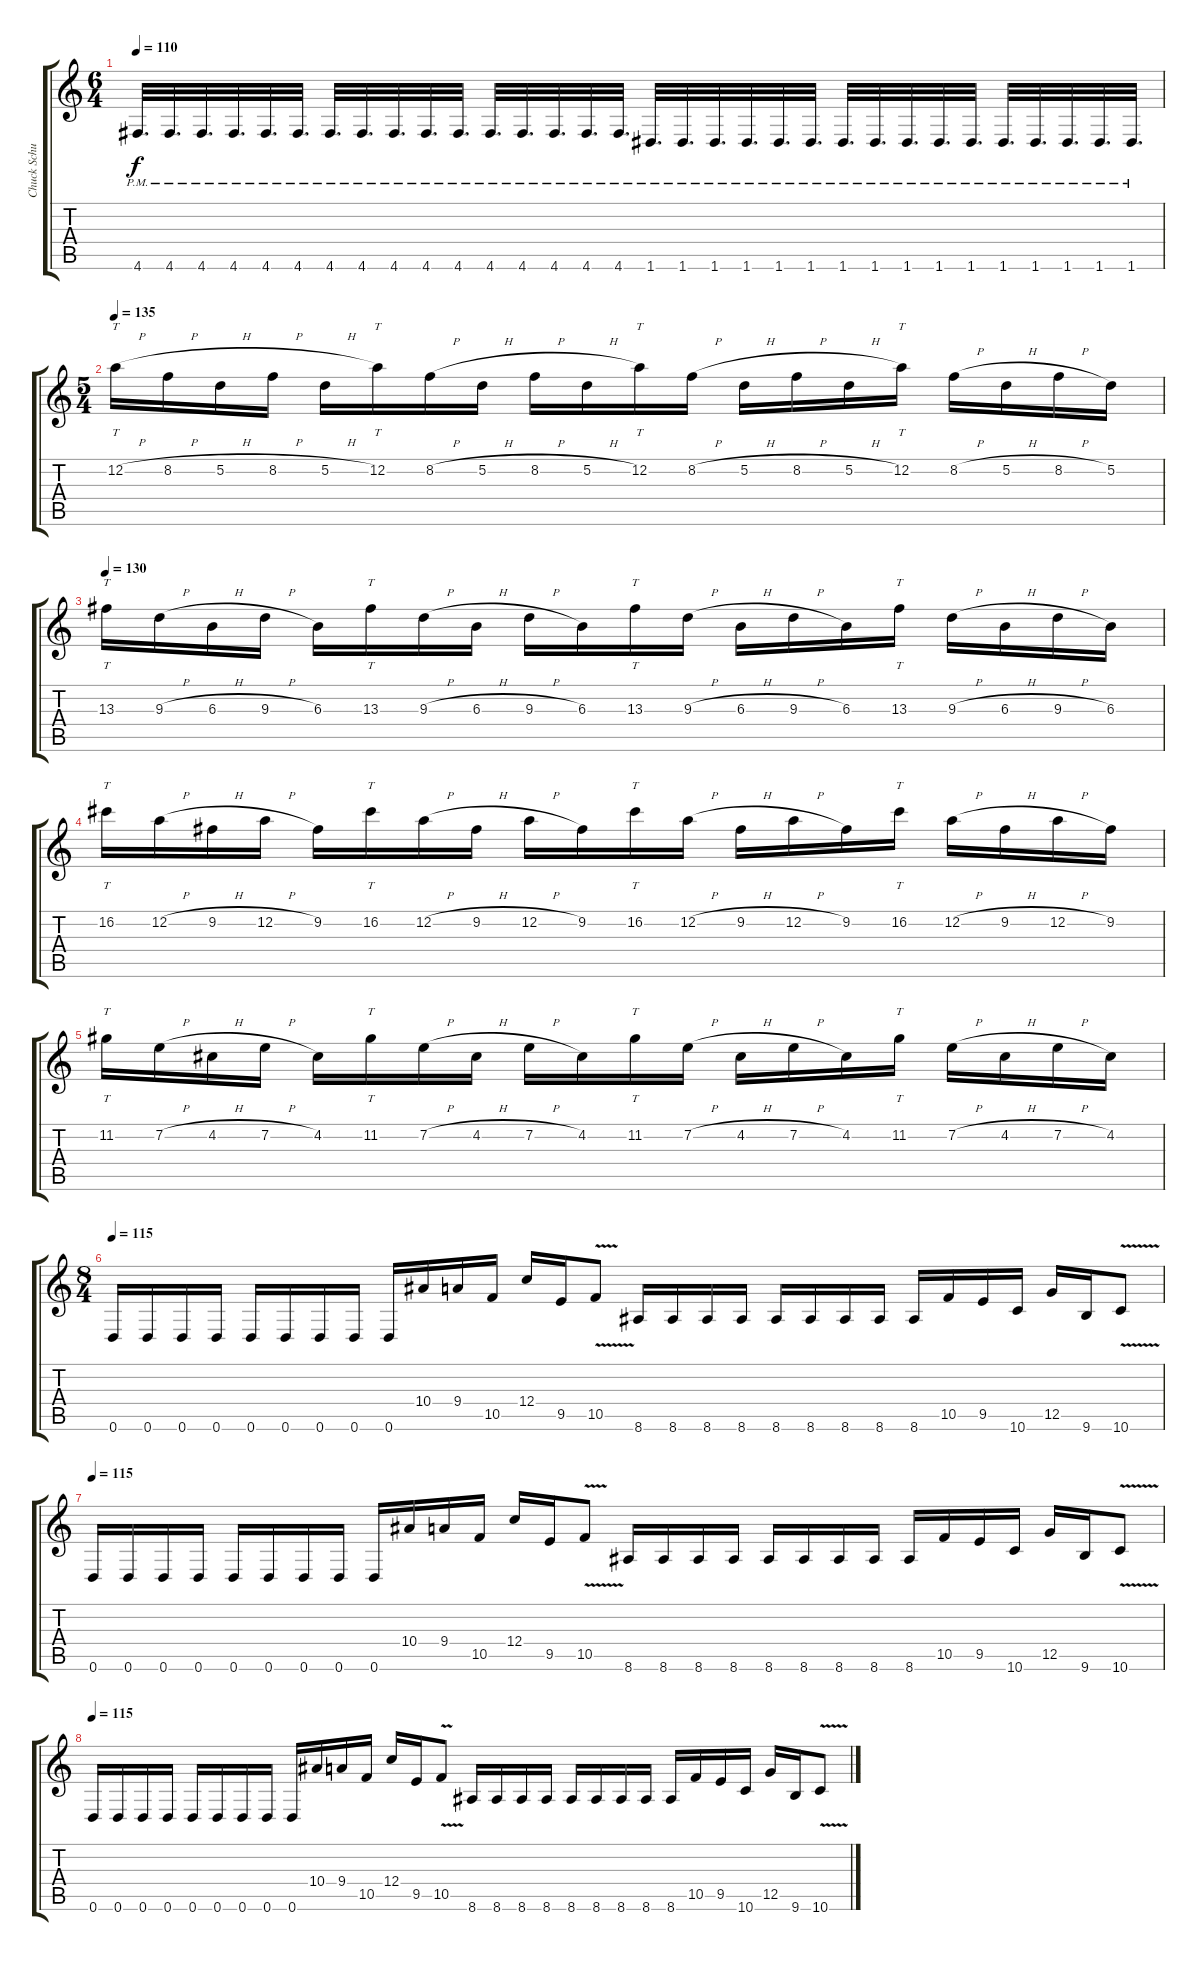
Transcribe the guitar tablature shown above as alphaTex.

\track ("Chuck Schuldiner" "Chuck Schu") {instrument distortionguitar}
\staff {score tabs}
\tuning (D4 A3 F3 C3 G2 D2) {hide}
\ts (6 4)
\tempo 110
\clef g2
\ks c
4.6{pm}.32{d dy f} 4.6{pm}.32{d} 4.6{pm}.32{d} 4.6{pm}.32{d} 4.6{pm}.32{d} 4.6{pm}.32{d} 4.6{pm}.32{d} 4.6{pm}.32{d} 4.6{pm}.32{d} 4.6{pm}.32{d} 4.6{pm}.32{d} 4.6{pm}.32{d} 4.6{pm}.32{d} 4.6{pm}.32{d} 4.6{pm}.32{d} 4.6{pm}.32{d} 1.6{pm}.32{d} 1.6{pm}.32{d} 1.6{pm}.32{d} 1.6{pm}.32{d} 1.6{pm}.32{d} 1.6{pm}.32{d} 1.6{pm}.32{d} 1.6{pm}.32{d} 1.6{pm}.32{d} 1.6{pm}.32{d} 1.6{pm}.32{d} 1.6{pm}.32{d} 1.6{pm}.32{d} 1.6{pm}.32{d} 1.6{pm}.32{d} 1.6{pm}.32{d} |
\ts (5 4)
\tempo 130
\tempo 135
12.2{h}.16{tt} 8.2{h}.16 5.2{h}.16 8.2{h}.16 5.2{h}.16 12.2.16{tt} 8.2{h}.16 5.2{h}.16 8.2{h}.16 5.2{h}.16 12.2.16{tt} 8.2{h}.16 5.2{h}.16 8.2{h}.16 5.2{h}.16 12.2.16{tt} 8.2{h}.16 5.2{h}.16 8.2{h}.16 5.2.16 |
\tempo 130
13.3.16{tt} 9.3{h}.16 6.3{h}.16 9.3{h}.16 6.3.16 13.3.16{tt} 9.3{h}.16 6.3{h}.16 9.3{h}.16 6.3.16 13.3.16{tt} 9.3{h}.16 6.3{h}.16 9.3{h}.16 6.3.16 13.3.16{tt} 9.3{h}.16 6.3{h}.16 9.3{h}.16 6.3.16 |
16.2.16{tt} 12.2{h}.16 9.2{h}.16 12.2{h}.16 9.2.16 16.2.16{tt} 12.2{h}.16 9.2{h}.16 12.2{h}.16 9.2.16 16.2.16{tt} 12.2{h}.16 9.2{h}.16 12.2{h}.16 9.2.16 16.2.16{tt} 12.2{h}.16 9.2{h}.16 12.2{h}.16 9.2.16 |
11.2.16{tt} 7.2{h}.16 4.2{h}.16 7.2{h}.16 4.2.16 11.2.16{tt} 7.2{h}.16 4.2{h}.16 7.2{h}.16 4.2.16 11.2.16{tt} 7.2{h}.16 4.2{h}.16 7.2{h}.16 4.2.16 11.2.16{tt} 7.2{h}.16 4.2{h}.16 7.2{h}.16 4.2.16 |
\ts (8 4)
\tempo 115
0.6.16 0.6.16 0.6.16 0.6.16 0.6.16 0.6.16 0.6.16 0.6.16 0.6.16 10.4.16 9.4.16 10.5.16 12.4.16 9.5.16 10.5{v}.8 8.6.16 8.6.16 8.6.16 8.6.16 8.6.16 8.6.16 8.6.16 8.6.16 8.6.16 10.5.16 9.5.16 10.6.16 12.5.16 9.6.16 10.6{v}.8 |
\tempo 115
0.6.16 0.6.16 0.6.16 0.6.16 0.6.16 0.6.16 0.6.16 0.6.16 0.6.16 10.4.16 9.4.16 10.5.16 12.4.16 9.5.16 10.5{v}.8 8.6.16 8.6.16 8.6.16 8.6.16 8.6.16 8.6.16 8.6.16 8.6.16 8.6.16 10.5.16 9.5.16 10.6.16 12.5.16 9.6.16 10.6{v}.8 |
\tempo 115
0.6.16 0.6.16 0.6.16 0.6.16 0.6.16 0.6.16 0.6.16 0.6.16 0.6.16 10.4.16 9.4.16 10.5.16 12.4.16 9.5.16 10.5{v}.8 8.6.16 8.6.16 8.6.16 8.6.16 8.6.16 8.6.16 8.6.16 8.6.16 8.6.16 10.5.16 9.5.16 10.6.16 12.5.16 9.6.16 10.6{v}.8
